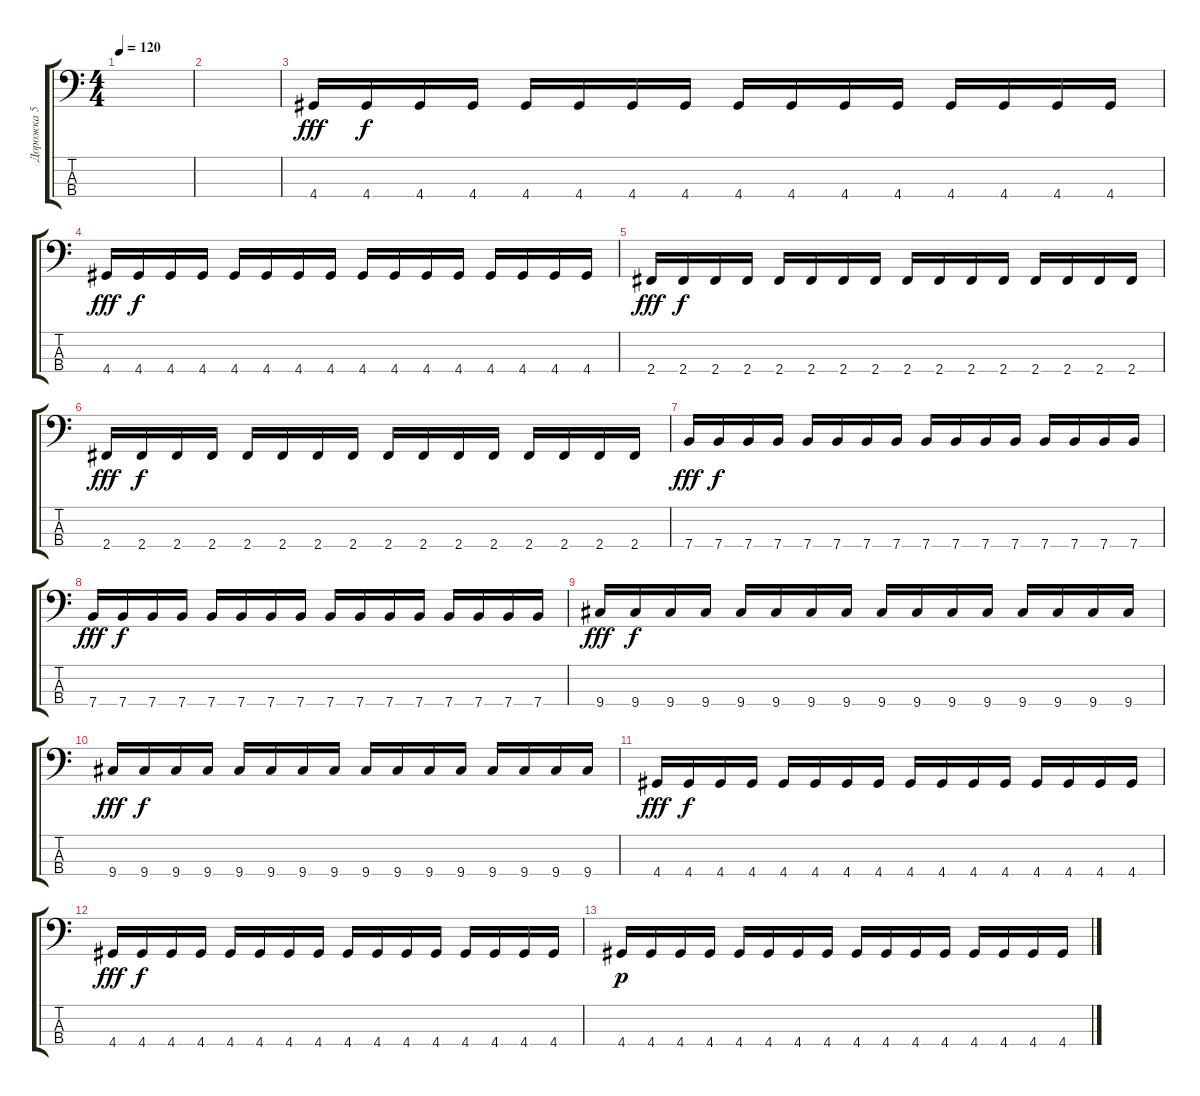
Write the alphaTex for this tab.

\track ("Дорожка 5" "Дорожка 5") {instrument electricbasspick}
\staff {score tabs}
\tuning (G2 D2 A1 E1) {hide}
\ts (4 4)
\tempo 120
\clef f4
\ks c
|
|
4.4.16{dy fff} 4.4.16{dy f} 4.4.16 4.4.16 4.4.16 4.4.16 4.4.16 4.4.16 4.4.16 4.4.16 4.4.16 4.4.16 4.4.16 4.4.16 4.4.16 4.4.16 |
4.4.16{dy fff} 4.4.16{dy f} 4.4.16 4.4.16 4.4.16 4.4.16 4.4.16 4.4.16 4.4.16 4.4.16 4.4.16 4.4.16 4.4.16 4.4.16 4.4.16 4.4.16 |
2.4.16{dy fff} 2.4.16{dy f} 2.4.16 2.4.16 2.4.16 2.4.16 2.4.16 2.4.16 2.4.16 2.4.16 2.4.16 2.4.16 2.4.16 2.4.16 2.4.16 2.4.16 |
2.4.16{dy fff} 2.4.16{dy f} 2.4.16 2.4.16 2.4.16 2.4.16 2.4.16 2.4.16 2.4.16 2.4.16 2.4.16 2.4.16 2.4.16 2.4.16 2.4.16 2.4.16 |
7.4.16{dy fff} 7.4.16{dy f} 7.4.16 7.4.16 7.4.16 7.4.16 7.4.16 7.4.16 7.4.16 7.4.16 7.4.16 7.4.16 7.4.16 7.4.16 7.4.16 7.4.16 |
7.4.16{dy fff} 7.4.16{dy f} 7.4.16 7.4.16 7.4.16 7.4.16 7.4.16 7.4.16 7.4.16 7.4.16 7.4.16 7.4.16 7.4.16 7.4.16 7.4.16 7.4.16 |
9.4.16{dy fff} 9.4.16{dy f} 9.4.16 9.4.16 9.4.16 9.4.16 9.4.16 9.4.16 9.4.16 9.4.16 9.4.16 9.4.16 9.4.16 9.4.16 9.4.16 9.4.16 |
9.4.16{dy fff} 9.4.16{dy f} 9.4.16 9.4.16 9.4.16 9.4.16 9.4.16 9.4.16 9.4.16 9.4.16 9.4.16 9.4.16 9.4.16 9.4.16 9.4.16 9.4.16 |
4.4.16{dy fff} 4.4.16{dy f} 4.4.16 4.4.16 4.4.16 4.4.16 4.4.16 4.4.16 4.4.16 4.4.16 4.4.16 4.4.16 4.4.16 4.4.16 4.4.16 4.4.16 |
4.4.16{dy fff} 4.4.16{dy f} 4.4.16 4.4.16 4.4.16 4.4.16 4.4.16 4.4.16 4.4.16 4.4.16 4.4.16 4.4.16 4.4.16 4.4.16 4.4.16 4.4.16 |
4.4.16{dy p} 4.4.16 4.4.16 4.4.16 4.4.16 4.4.16 4.4.16 4.4.16 4.4.16 4.4.16 4.4.16 4.4.16 4.4.16 4.4.16 4.4.16 4.4.16
